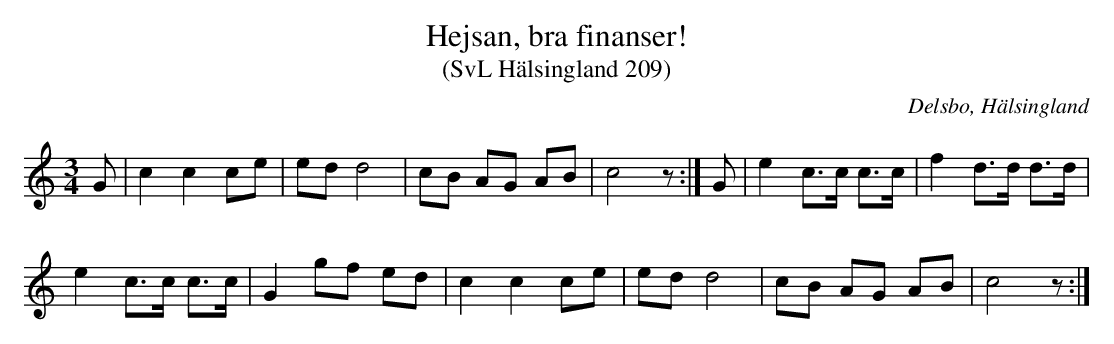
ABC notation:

X:1
T:Hejsan, bra finanser!
T:(SvL Hälsingland 209)
O:Delsbo, Hälsingland
M:3/4
L:1/8
K:C
G|c2 c2 ce|ed d4|cB AG AB|c4 z:|G|e2 c>c c>c|f2 d>d d>d|
e2 c>c c>c|G2 gf ed|c2 c2 ce|ed d4|cB AG AB|c4 z:|
